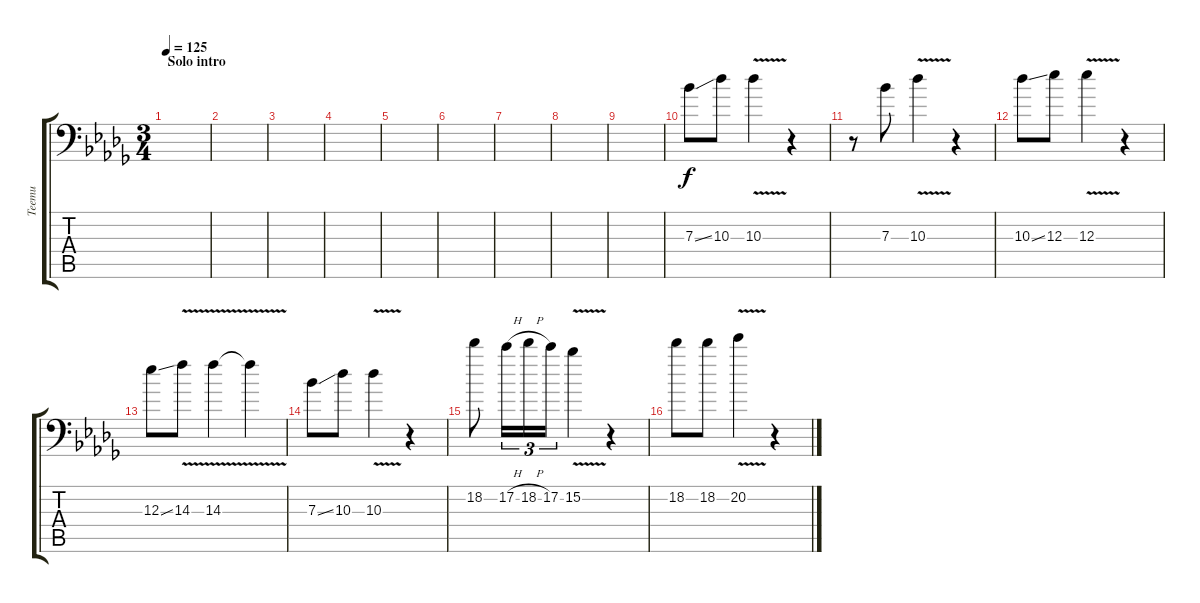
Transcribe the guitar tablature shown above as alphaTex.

\track ("Teemu" "Teemu") {instrument distortionguitar}
\staff {score tabs}
\tuning (C4 G3 Eb3 Bb2 F2 Bb1) {hide}
\ts (3 4)
\section ("" "Solo intro")
\tempo 125
\clef f4
\ks bbminor
|
|
|
|
|
|
|
|
|
7.3{ss}.8 10.3.8 10.3{v}.4 r.4 |
r.8 7.3.8 10.3{v}.4 r.4 |
10.3{ss}.8 12.3.8 12.3{v}.4 r.4 |
12.3{ss}.8 14.3{v}.8 14.3{v}.4 14.3{t}.4 |
7.3{ss}.8 10.3.8 10.3{v}.4 r.4 |
18.2.8 17.2{h}.16{tu (3 2)} 18.2{h}.16{tu (3 2)} 17.2.16{tu (3 2)} 15.2{v}.4 r.4 |
18.2.8 18.2.8 20.2{v}.4 r.4
